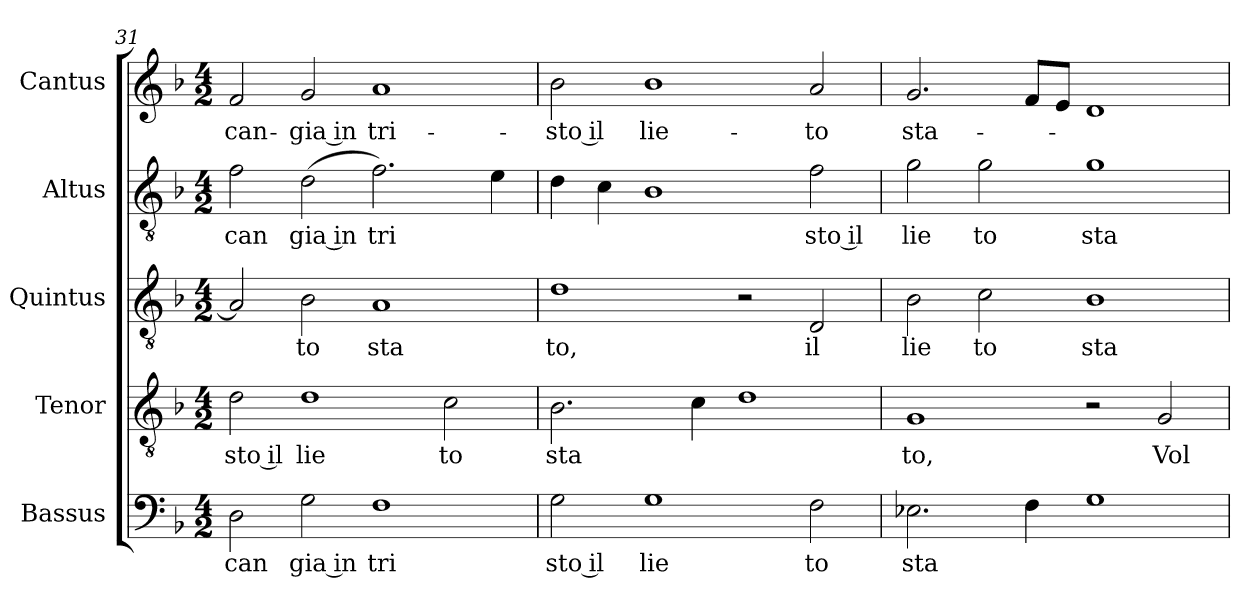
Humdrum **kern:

**kern	**text	**kern	**text	**kern	**text	**kern	**text	**kern	**text
*part5	*part5	*part4	*part4	*part3	*part3	*part2	*part2	*part1	*part1
*staff5	*staff5	*staff4	*staff4	*staff3	*staff3	*staff2	*staff2	*staff1	*staff1
*I"Bassus	*	*I"Tenor	*	*I"Quintus	*	*I"Altus	*	*I"Cantus	*
*clefF4	*	*clefGv2	*	*clefGv2	*	*clefGv2	*	*clefG2	*
*k[b-]	*	*k[b-]	*	*k[b-]	*	*k[b-]	*	*k[b-]	*
*F:	*	*F:	*	*F:	*	*F:	*	*F:	*
*M4/2	*	*M4/2	*	*M4/2	*	*M4/2	*	*M4/2	*
=31	=31	=31	=31	=31	=31	=31	=31	=31	=31
!	!LO:LY:b:cj	!	!LO:LY:b:rj	!	!	!	!LO:LY:b:cj	!	!LO:LY:b:cj
2D\	can	2d\	sto il	2A/]	.	2f\	can	2f/	can-
!	!LO:LY:b:rj	!	!LO:LY:b:cj	!	!LO:LY:b:cj	!	!LO:LY:b:rj	!	!LO:LY:b:rj
2G\	gia in	1d	lie	2B-\	to	(<2d\	gia in	2g/	-gia in
!	!LO:LY:b:cj	!	!	!	!LO:LY:b:cj	!	!LO:LY:b:cj	!	!LO:LY:b:cj
1F	tri	.	.	1A	sta	2.f\)	tri	1a	tri-
!	!	!	!LO:LY:b:cj	!	!	!	!	!	!
.	.	2c\	to	.	.	.	.	.	.
.	.	.	.	.	.	4e\	.	.	.
=32	=32	=32	=32	=32	=32	=32	=32	=32	=32
!	!LO:LY:b:rj	!	!LO:LY:b	!	!LO:LY:b:cj	!	!	!	!LO:LY:b:rj
2G\	sto il	2.B-\	sta	1d	to,	4d\	.	(<2b-\	-sto il
.	.	.	.	.	.	4c\)	.	.	.
!	!LO:LY:b:cj	!	!	!	!	!	!	!	!LO:LY:b:cj
1G	lie	.	.	.	.	1B-	.	1b-	lie-
.	.	4c\	.	.	.	.	.	.	.
.	.	1d	.	2r	.	.	.	.	.
!	!LO:LY:b:cj	!	!	!	!LO:LY:b:cj	!	!LO:LY:b:rj	!	!LO:LY:b:cj
2F\	to	.	.	2D/	il	2f\	sto il	2a/	-to
=33	=33	=33	=33	=33	=33	=33	=33	=33	=33
!	!LO:LY:b	!	!LO:LY:b:cj	!	!LO:LY:b:cj	!	!LO:LY:b:cj	!	!LO:LY:b
2.E-X\	sta	1G	to,	2B-\	lie	2g\	lie	2.g/	sta-
!	!	!	!	!	!LO:LY:b:cj	!	!LO:LY:b:cj	!	!
.	.	.	.	2c\	to	2g\	to	.	.
4F\	.	.	.	.	.	.	.	8f/L	.
.	.	.	.	.	.	.	.	8e/J	.
!	!	!	!	!	!LO:LY:b:cj	!	!LO:LY:b:cj	!	!
1G	.	2r	.	1B-	sta	1g	sta	1d	.
!	!	!	!LO:LY:b:cj	!	!	!	!	!	!
.	.	2G/	Vol	.	.	.	.	.	.
=	=	=	=	=	=	=	=	=	=
*-	*-	*-	*-	*-	*-	*-	*-	*-	*-
